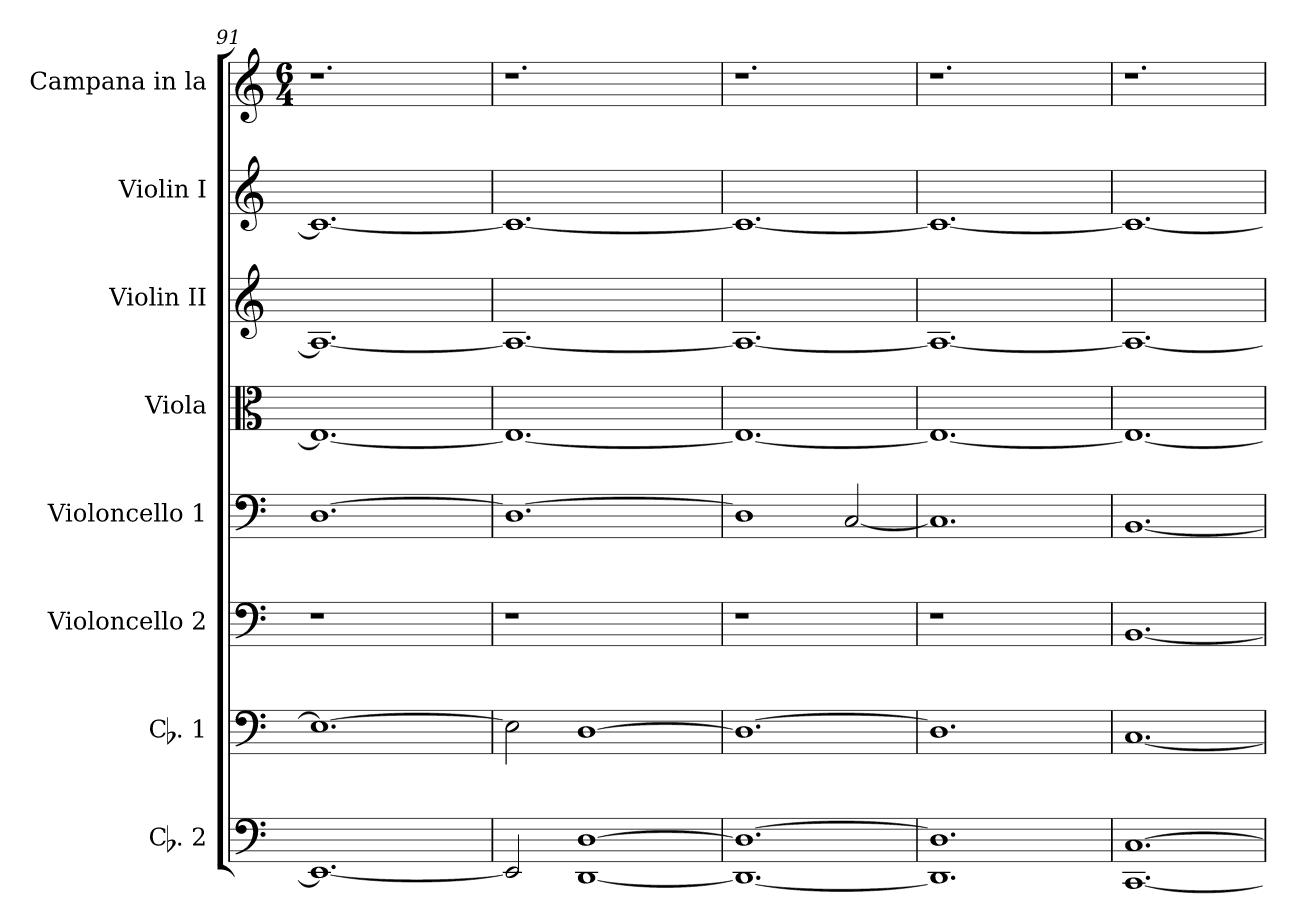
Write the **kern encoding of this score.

**kern	**kern	**kern	**kern	**kern	**kern	**kern	**kern
*part8	*part7	*part6	*part5	*part4	*part3	*part2	*part1
*staff8	*staff7	*staff6	*staff5	*staff4	*staff3	*staff2	*staff1
*I"Cb. 2	*I"Cb. 1	*I"Violoncello 2	*I"Violoncello 1	*I"Viola	*I"Violin II	*I"Violin I	*I"Campana in la
*I'Cb. 2	*I'Cb. 1	*I'Vc. 2	*I'Vc. 1	*I'Vla.	*I'Vln. II	*I'Vln. I	*I'Camp.
*clefF4	*clefF4	*clefF4	*clefF4	*clefC3	*clefG2	*clefG2	*clefG2
*ITrd7c12	*ITrd7c12	*	*	*	*	*	*
*k[]	*k[]	*k[]	*k[]	*k[]	*k[]	*k[]	*k[]
*C:	*C:	*C:	*C:	*C:	*C:	*C:	*C:
*	*	*	*	*	*	*	*M6/4
=91	=91	=91	=91	=91	=91	=91	=91
1.EEE_<	1.EE_>	1r	[<1.D	1.E_<	1.A_<	1.c_<	1.r
.	.	2ryy	.	.	.	.	.
=92	=92	=92	=92	=92	=92	=92	=92
2EEE/]	2EE\]	1r	1.D_<	1.E_<	1.A_<	1.c_<	1.r
[>1DD [<1DDD	[>1DD	.	.	.	.	.	.
.	.	2ryy	.	.	.	.	.
=93	=93	=93	=93	=93	=93	=93	=93
1.DD_> 1.DDD_<	1.DD_>	1r	1D]	1.E_<	1.A_<	1.c_<	1.r
.	.	2ryy	[<2C/	.	.	.	.
=94	=94	=94	=94	=94	=94	=94	=94
1.DD] 1.DDD]	1.DD]	1r	1.C]	1.E_<	1.A_<	1.c_<	1.r
.	.	2ryy	.	.	.	.	.
=95	=95	=95	=95	=95	=95	=95	=95
[>1.CC [<1.CCC	[<1.CC	[<1.BB	[<1.BB	1.E_<	1.A_<	1.c_<	1.r
=	=	=	=	=	=	=	=
*-	*-	*-	*-	*-	*-	*-	*-
